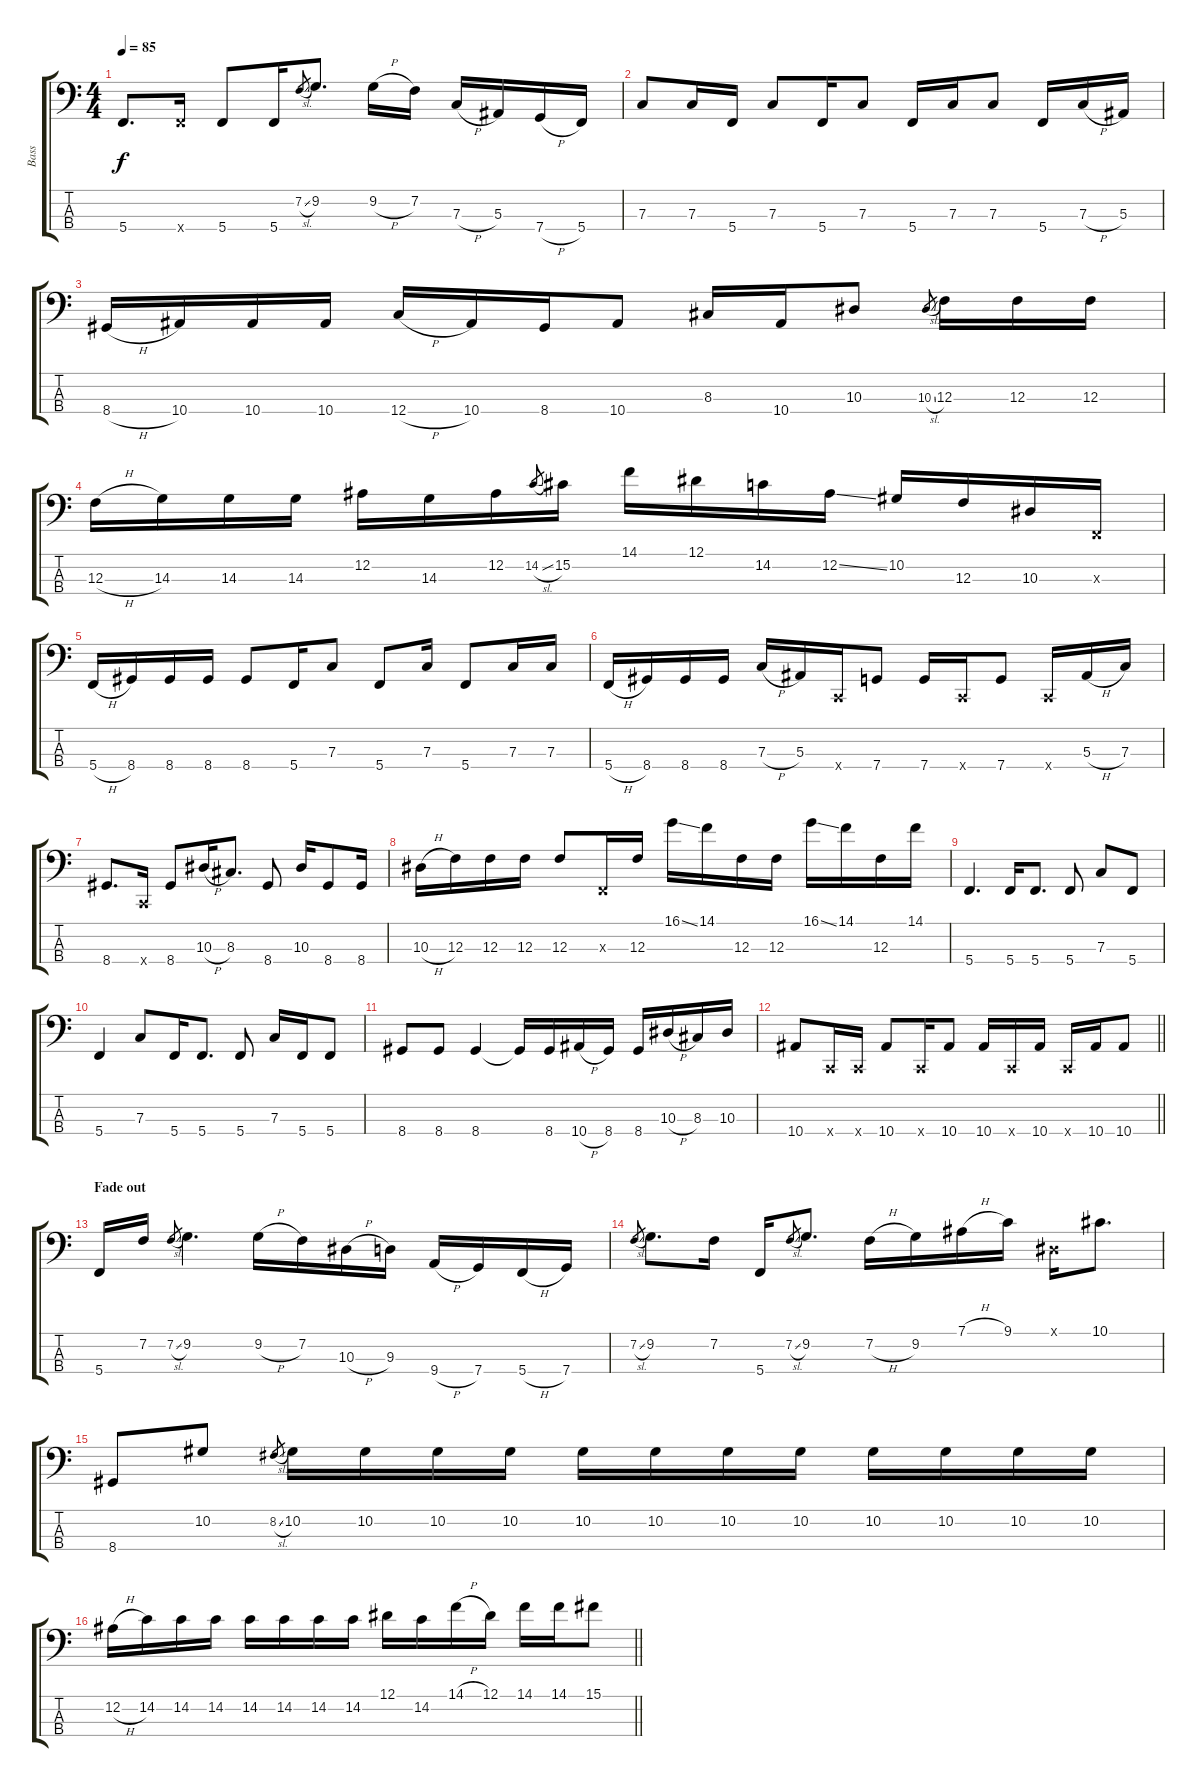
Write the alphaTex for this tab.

\track ("Bass" "Bass") {instrument electricbassfinger}
\staff {score tabs}
\tuning (Eb2 Bb1 F1 C1) {hide}
\ts (4 4)
\tempo 85
\clef f4
\ks c
5.4.8{d dy f} 5.4{x}.16 5.4.8 5.4.16 7.2{sl}.8{gr} 9.2.8{d} 9.2{h}.16 7.2.16 7.3{h}.16 5.3.16 7.4{h}.16 5.4.16 |
7.3.8 7.3.16 5.4.16 7.3.8 5.4.16 7.3.8 5.4.16 7.3.16 7.3.8 5.4.16 7.3{h}.16 5.3.16 |
8.4{h}.16 10.4.16 10.4.16 10.4.16 12.4{h}.16 10.4.16 8.4.16 10.4.8 8.3.16 10.4.16 10.3.8 10.3{sl}.8{gr} 12.3.16 12.3.16 12.3.16 |
12.3{h}.16 14.3.16 14.3.16 14.3.16 12.2.16 14.3.16 12.2.16 14.2{sl}.8{gr} 15.2.16 14.1.16 12.1.16 14.2.16 12.2{ss}.16 10.2.16 12.3.16 10.3.16 0.3{x}.16 |
5.4{h}.16 8.4.16 8.4.16 8.4.16 8.4.8 5.4.16 7.3.8 5.4.8 7.3.16 5.4.8 7.3.16 7.3.16 |
5.4{h}.16 8.4.16 8.4.16 8.4.16 7.3{h}.16 5.3.16 0.4{x}.16 7.4.8 7.4.16 0.4{x}.16 7.4.8 0.4{x}.16 5.3{h}.16 7.3.16 |
8.4.8{d} 0.4{x}.16 8.4.8 10.3{h}.16 8.3.8{d} 8.4.8 10.3.16 8.4.8 8.4.16 |
10.3{h}.16 12.3.16 12.3.16 12.3.16 12.3.8 0.3{x}.16 12.3.16 16.1{ss}.16 14.1.16 12.3.16 12.3.16 16.1{ss}.16 14.1.16 12.3.16 14.1.16 |
5.4.4{d} 5.4.16 5.4.8{d} 5.4.8 7.3.8 5.4.8 |
5.4.4 7.3.8 5.4.16 5.4.8{d} 5.4.8 7.3.16 5.4.16 5.4.8 |
8.4.8 8.4.8 8.4.4 8.4{t}.16 8.4.16 10.4{h}.16 8.4.16 8.4.16 10.3{h}.16 8.3.16 10.3.16 |
\barLineRight lightlight
10.4.8 0.4{x}.16 0.4{x}.16 10.4.8 0.4{x}.16 10.4.8 10.4.16 0.4{x}.16 10.4.16 0.4{x}.16 10.4.16 10.4.8 |
\section ("" "Fade out")
5.4.16{volume 0} 7.2.16 7.2{sl}.8{gr} 9.2.4{d} 9.2{h}.16 7.2.16 10.3{h}.16 9.3.16 9.4{h}.16 7.4.16 5.4{h}.16 7.4.16 |
7.2{sl}.8{gr} 9.2.8{d} 7.2.16 5.4.16 7.2{sl}.8{gr} 9.2.8{d} 7.2{h}.16 9.2.16 7.1{h}.16 9.1.16 0.1{x}.16 10.1.8{d} |
8.4.8 10.2.8 8.2{sl}.8{gr} 10.2.16 10.2.16 10.2.16 10.2.16 10.2.16 10.2.16 10.2.16 10.2.16 10.2.16 10.2.16 10.2.16 10.2.16 |
\barLineRight lightlight
12.2{h}.16 14.2.16 14.2.16 14.2.16 14.2.16 14.2.16 14.2.16 14.2.16 12.1.16 14.2.16 14.1{h}.16 12.1.16 14.1.16 14.1.16 15.1.8
